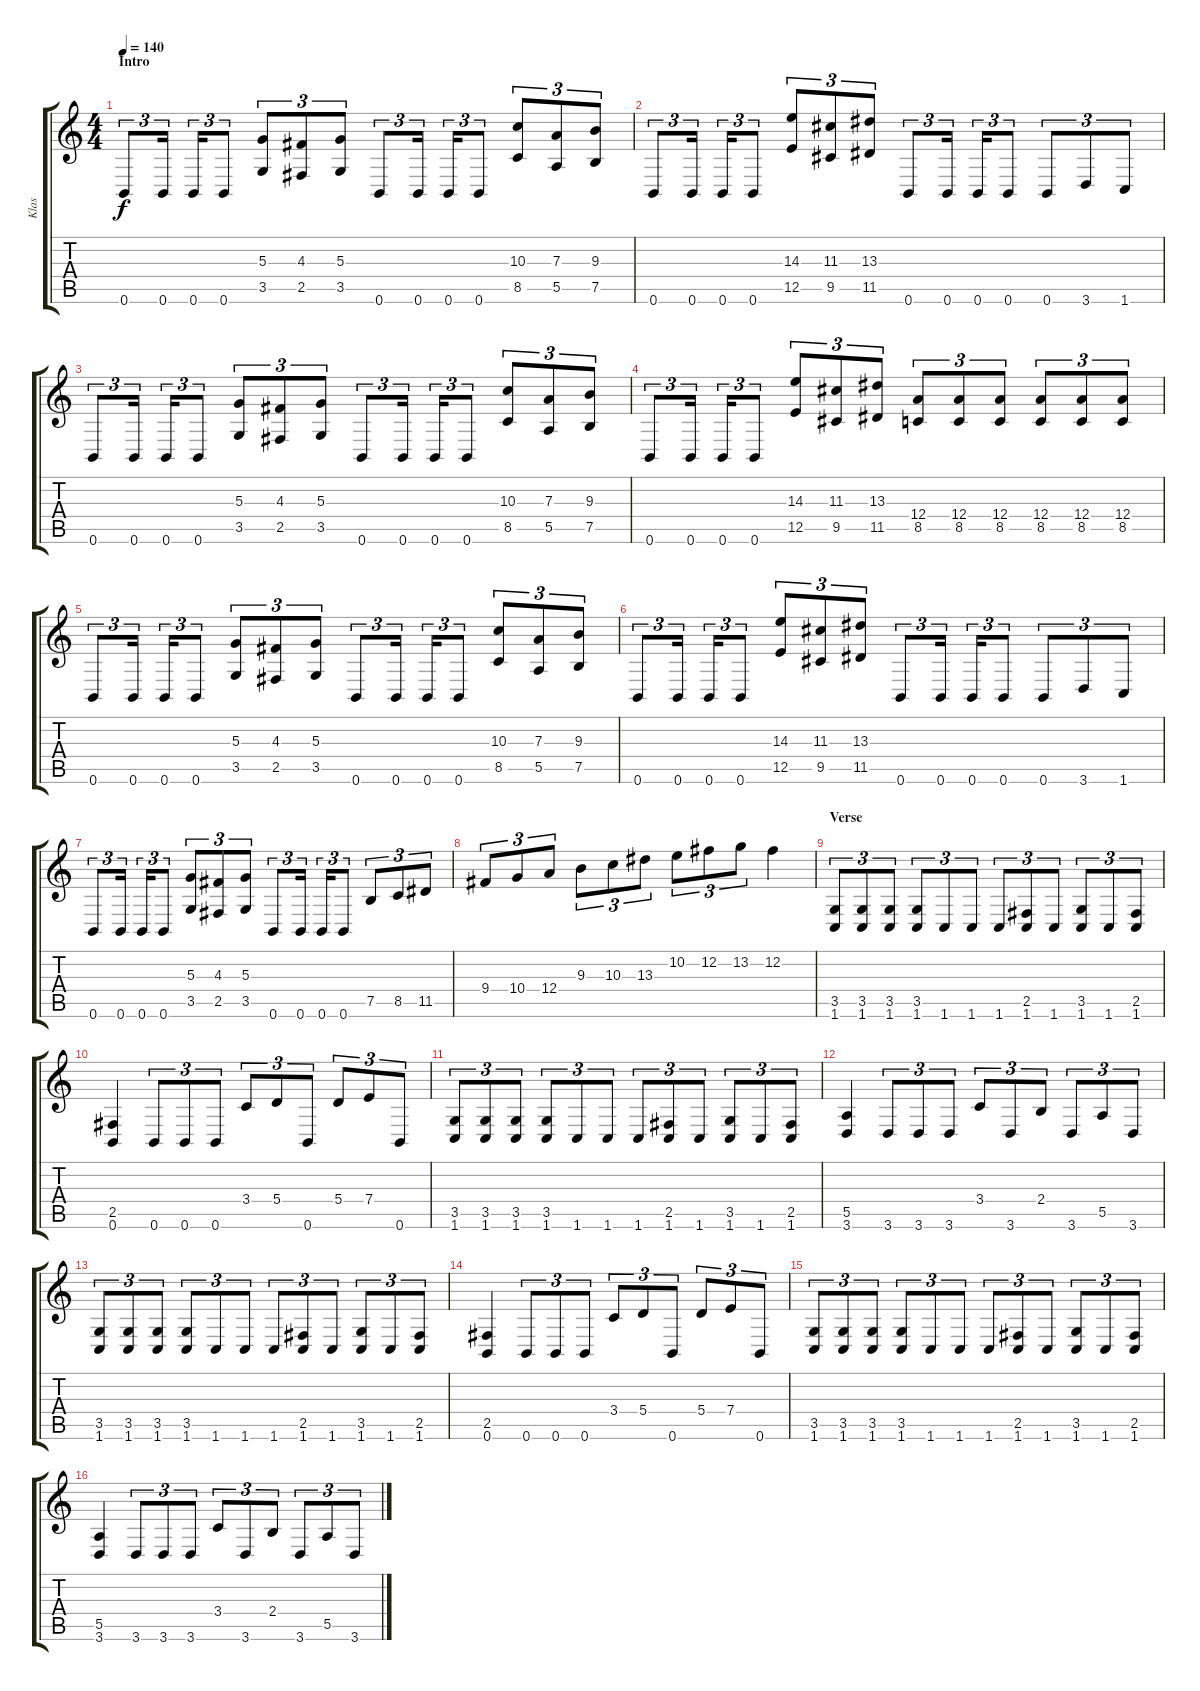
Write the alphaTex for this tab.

\track ("Klas" "Klas") {instrument distortionguitar}
\staff {score tabs}
\tuning (B3 Gb3 D3 A2 E2 B1) {hide}
\ts (4 4)
\section ("" "Intro")
\tempo 140
\clef g2
\ks c
0.6.8{tu (3 2) dy f instrument distortionguitar} 0.6.16{tu (3 2)} 0.6.16{tu (3 2)} 0.6.8{tu (3 2)} (5.3 3.5).8{tu (3 2)} (4.3 2.5).8{tu (3 2)} (5.3 3.5).8{tu (3 2)} 0.6.8{tu (3 2)} 0.6.16{tu (3 2)} 0.6.16{tu (3 2)} 0.6.8{tu (3 2)} (10.3 8.5).8{tu (3 2)} (7.3 5.5).8{tu (3 2)} (9.3 7.5).8{tu (3 2)} |
0.6.8{tu (3 2)} 0.6.16{tu (3 2)} 0.6.16{tu (3 2)} 0.6.8{tu (3 2)} (14.3 12.5).8{tu (3 2)} (11.3 9.5).8{tu (3 2)} (13.3 11.5).8{tu (3 2)} 0.6.8{tu (3 2)} 0.6.16{tu (3 2)} 0.6.16{tu (3 2)} 0.6.8{tu (3 2)} 0.6.8{tu (3 2)} 3.6.8{tu (3 2)} 1.6.8{tu (3 2)} |
0.6.8{tu (3 2)} 0.6.16{tu (3 2)} 0.6.16{tu (3 2)} 0.6.8{tu (3 2)} (5.3 3.5).8{tu (3 2)} (4.3 2.5).8{tu (3 2)} (5.3 3.5).8{tu (3 2)} 0.6.8{tu (3 2)} 0.6.16{tu (3 2)} 0.6.16{tu (3 2)} 0.6.8{tu (3 2)} (10.3 8.5).8{tu (3 2)} (7.3 5.5).8{tu (3 2)} (9.3 7.5).8{tu (3 2)} |
0.6.8{tu (3 2)} 0.6.16{tu (3 2)} 0.6.16{tu (3 2)} 0.6.8{tu (3 2)} (14.3 12.5).8{tu (3 2)} (11.3 9.5).8{tu (3 2)} (13.3 11.5).8{tu (3 2)} (12.4 8.5).8{tu (3 2)} (12.4 8.5).8{tu (3 2)} (12.4 8.5).8{tu (3 2)} (12.4 8.5).8{tu (3 2)} (12.4 8.5).8{tu (3 2)} (12.4 8.5).8{tu (3 2)} |
0.6.8{tu (3 2)} 0.6.16{tu (3 2)} 0.6.16{tu (3 2)} 0.6.8{tu (3 2)} (5.3 3.5).8{tu (3 2)} (4.3 2.5).8{tu (3 2)} (5.3 3.5).8{tu (3 2)} 0.6.8{tu (3 2)} 0.6.16{tu (3 2)} 0.6.16{tu (3 2)} 0.6.8{tu (3 2)} (10.3 8.5).8{tu (3 2)} (7.3 5.5).8{tu (3 2)} (9.3 7.5).8{tu (3 2)} |
0.6.8{tu (3 2)} 0.6.16{tu (3 2)} 0.6.16{tu (3 2)} 0.6.8{tu (3 2)} (14.3 12.5).8{tu (3 2)} (11.3 9.5).8{tu (3 2)} (13.3 11.5).8{tu (3 2)} 0.6.8{tu (3 2)} 0.6.16{tu (3 2)} 0.6.16{tu (3 2)} 0.6.8{tu (3 2)} 0.6.8{tu (3 2)} 3.6.8{tu (3 2)} 1.6.8{tu (3 2)} |
0.6.8{tu (3 2)} 0.6.16{tu (3 2)} 0.6.16{tu (3 2)} 0.6.8{tu (3 2)} (5.3 3.5).8{tu (3 2)} (4.3 2.5).8{tu (3 2)} (5.3 3.5).8{tu (3 2)} 0.6.8{tu (3 2)} 0.6.16{tu (3 2)} 0.6.16{tu (3 2)} 0.6.8{tu (3 2)} 7.5.8{tu (3 2)} 8.5.8{tu (3 2)} 11.5.8{tu (3 2)} |
9.4.8{tu (3 2)} 10.4.8{tu (3 2)} 12.4.8{tu (3 2)} 9.3.8{tu (3 2)} 10.3.8{tu (3 2)} 13.3.8{tu (3 2)} 10.2.8{tu (3 2)} 12.2.8{tu (3 2)} 13.2.8{tu (3 2)} 12.2.4 |
\section ("" "Verse")
(3.5 1.6).8{tu (3 2)} (3.5 1.6).8{tu (3 2)} (3.5 1.6).8{tu (3 2)} (3.5 1.6).8{tu (3 2)} 1.6.8{tu (3 2)} 1.6.8{tu (3 2)} 1.6.8{tu (3 2)} (2.5 1.6).8{tu (3 2)} 1.6.8{tu (3 2)} (3.5 1.6).8{tu (3 2)} 1.6.8{tu (3 2)} (2.5 1.6).8{tu (3 2)} |
(2.5 0.6).4 0.6.8{tu (3 2)} 0.6.8{tu (3 2)} 0.6.8{tu (3 2)} 3.4.8{tu (3 2)} 5.4.8{tu (3 2)} 0.6.8{tu (3 2)} 5.4.8{tu (3 2)} 7.4.8{tu (3 2)} 0.6.8{tu (3 2)} |
(3.5 1.6).8{tu (3 2)} (3.5 1.6).8{tu (3 2)} (3.5 1.6).8{tu (3 2)} (3.5 1.6).8{tu (3 2)} 1.6.8{tu (3 2)} 1.6.8{tu (3 2)} 1.6.8{tu (3 2)} (2.5 1.6).8{tu (3 2)} 1.6.8{tu (3 2)} (3.5 1.6).8{tu (3 2)} 1.6.8{tu (3 2)} (2.5 1.6).8{tu (3 2)} |
(5.5 3.6).4 3.6.8{tu (3 2)} 3.6.8{tu (3 2)} 3.6.8{tu (3 2)} 3.4.8{tu (3 2)} 3.6.8{tu (3 2)} 2.4.8{tu (3 2)} 3.6.8{tu (3 2)} 5.5.8{tu (3 2)} 3.6.8{tu (3 2)} |
(3.5 1.6).8{tu (3 2)} (3.5 1.6).8{tu (3 2)} (3.5 1.6).8{tu (3 2)} (3.5 1.6).8{tu (3 2)} 1.6.8{tu (3 2)} 1.6.8{tu (3 2)} 1.6.8{tu (3 2)} (2.5 1.6).8{tu (3 2)} 1.6.8{tu (3 2)} (3.5 1.6).8{tu (3 2)} 1.6.8{tu (3 2)} (2.5 1.6).8{tu (3 2)} |
(2.5 0.6).4 0.6.8{tu (3 2)} 0.6.8{tu (3 2)} 0.6.8{tu (3 2)} 3.4.8{tu (3 2)} 5.4.8{tu (3 2)} 0.6.8{tu (3 2)} 5.4.8{tu (3 2)} 7.4.8{tu (3 2)} 0.6.8{tu (3 2)} |
(3.5 1.6).8{tu (3 2)} (3.5 1.6).8{tu (3 2)} (3.5 1.6).8{tu (3 2)} (3.5 1.6).8{tu (3 2)} 1.6.8{tu (3 2)} 1.6.8{tu (3 2)} 1.6.8{tu (3 2)} (2.5 1.6).8{tu (3 2)} 1.6.8{tu (3 2)} (3.5 1.6).8{tu (3 2)} 1.6.8{tu (3 2)} (2.5 1.6).8{tu (3 2)} |
(5.5 3.6).4 3.6.8{tu (3 2)} 3.6.8{tu (3 2)} 3.6.8{tu (3 2)} 3.4.8{tu (3 2)} 3.6.8{tu (3 2)} 2.4.8{tu (3 2)} 3.6.8{tu (3 2)} 5.5.8{tu (3 2)} 3.6.8{tu (3 2)}
